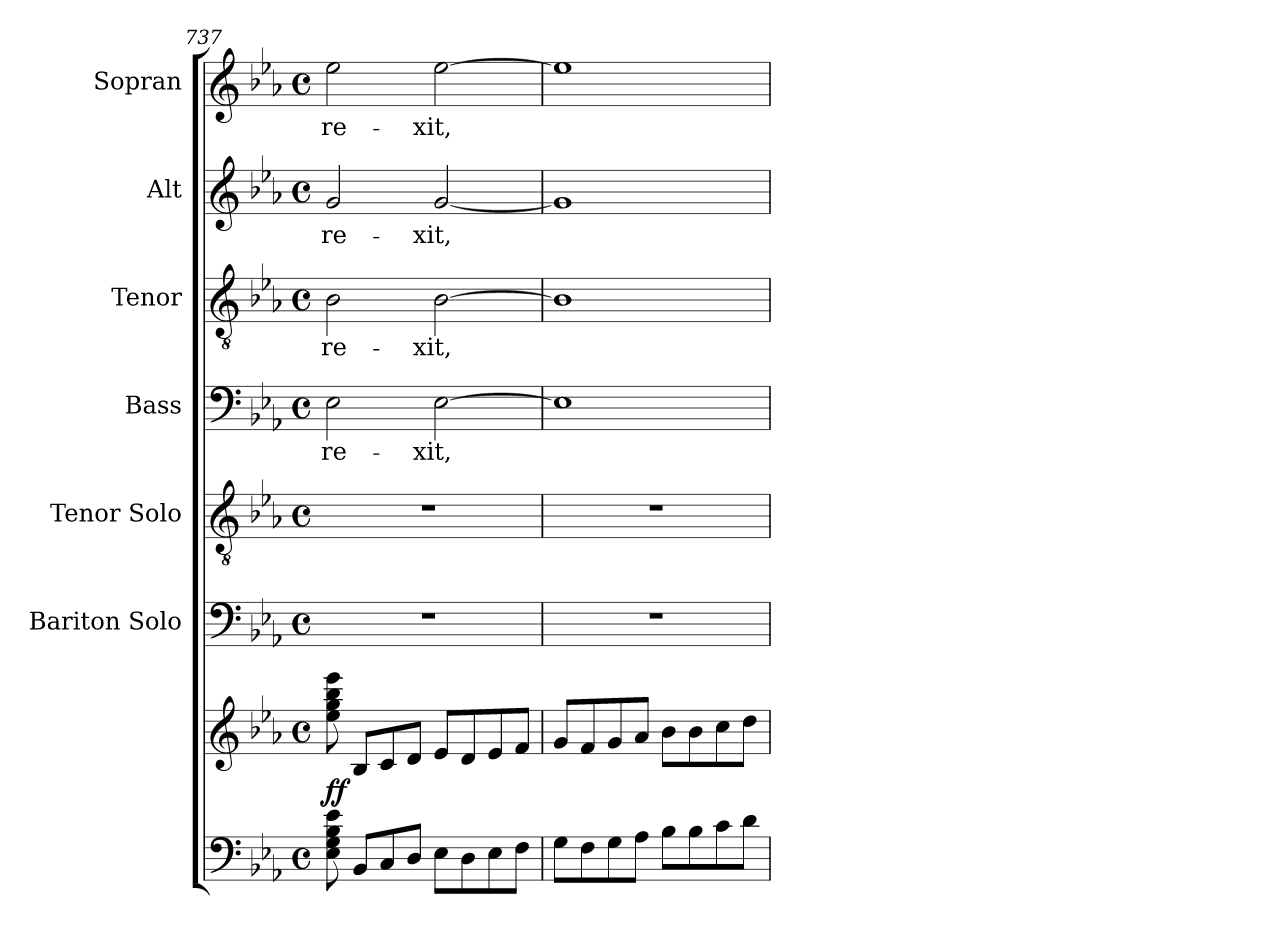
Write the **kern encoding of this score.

**kern	**kern	**dynam	**kern	**kern	**kern	**text	**kern	**text	**kern	**text	**kern	**text
*part7	*part7	*part7	*part6	*part5	*part4	*part4	*part3	*part3	*part2	*part2	*part1	*part1
*staff8	*staff7	*staff7/8	*staff6	*staff5	*staff4	*staff4	*staff3	*staff3	*staff2	*staff2	*staff1	*staff1
*	*	*	*I"Bariton Solo	*I"Tenor Solo	*I"Bass	*	*I"Tenor	*	*I"Alt	*	*I"Sopran	*
*	*	*	*	*	*I'B.	*	*I'T.	*	*I'A.	*	*I'S.	*
*clefF4	*clefG2	*	*clefF4	*clefGv2	*clefF4	*	*clefGv2	*	*clefG2	*	*clefG2	*
*k[b-e-a-]	*k[b-e-a-]	*	*k[b-e-a-]	*k[b-e-a-]	*k[b-e-a-]	*	*k[b-e-a-]	*	*k[b-e-a-]	*	*k[b-e-a-]	*
*E-:	*E-:	*	*E-:	*E-:	*E-:	*	*E-:	*	*E-:	*	*E-:	*
*M4/4	*M4/4	*	*M4/4	*M4/4	*M4/4	*	*M4/4	*	*M4/4	*	*M4/4	*
*met(c)	*met(c)	*	*met(c)	*met(c)	*met(c)	*	*met(c)	*	*met(c)	*	*met(c)	*
=737	=737	=737	=737	=737	=737	=737	=737	=737	=737	=737	=737	=737
!	!	!LO:DY:b	!	!	!	!LO:LY:b	!	!LO:LY:b	!	!LO:LY:b	!	!LO:LY:b
8E-\ 8G\ 8B-\ 8e-\	8ee-\ 8gg\ 8bb-\ 8eee-\	ff	1r	1r	2E-\	-re-	2B-\	-re-	2g/	-re-	2ee-\	-re-
8BB-/L	8B-/L	.	.	.	.	.	.	.	.	.	.	.
8C/	8c/	.	.	.	.	.	.	.	.	.	.	.
8D/J	8d/J	.	.	.	.	.	.	.	.	.	.	.
!	!	!	!	!	!	!LO:LY:b	!	!LO:LY:b	!	!LO:LY:b	!	!LO:LY:b
8E-\L	8e-/L	.	.	.	[2E-\	-xit,	[2B-\	-xit,	[2g/	-xit,	[2ee-\	-xit,
8D\	8d/	.	.	.	.	.	.	.	.	.	.	.
8E-\	8e-/	.	.	.	.	.	.	.	.	.	.	.
8F\J	8f/J	.	.	.	.	.	.	.	.	.	.	.
=738	=738	=738	=738	=738	=738	=738	=738	=738	=738	=738	=738	=738
8G\L	8g/L	.	1r	1r	1E-]	.	1B-]	.	1g]	.	1ee-]	.
8F\	8f/	.	.	.	.	.	.	.	.	.	.	.
8G\	8g/	.	.	.	.	.	.	.	.	.	.	.
8A-\J	8a-/J	.	.	.	.	.	.	.	.	.	.	.
8B-\L	8b-\L	.	.	.	.	.	.	.	.	.	.	.
8B-\	8b-\	.	.	.	.	.	.	.	.	.	.	.
8c\	8cc\	.	.	.	.	.	.	.	.	.	.	.
8d\J	8dd\J	.	.	.	.	.	.	.	.	.	.	.
=	=	=	=	=	=	=	=	=	=	=	=	=
*-	*-	*-	*-	*-	*-	*-	*-	*-	*-	*-	*-	*-
